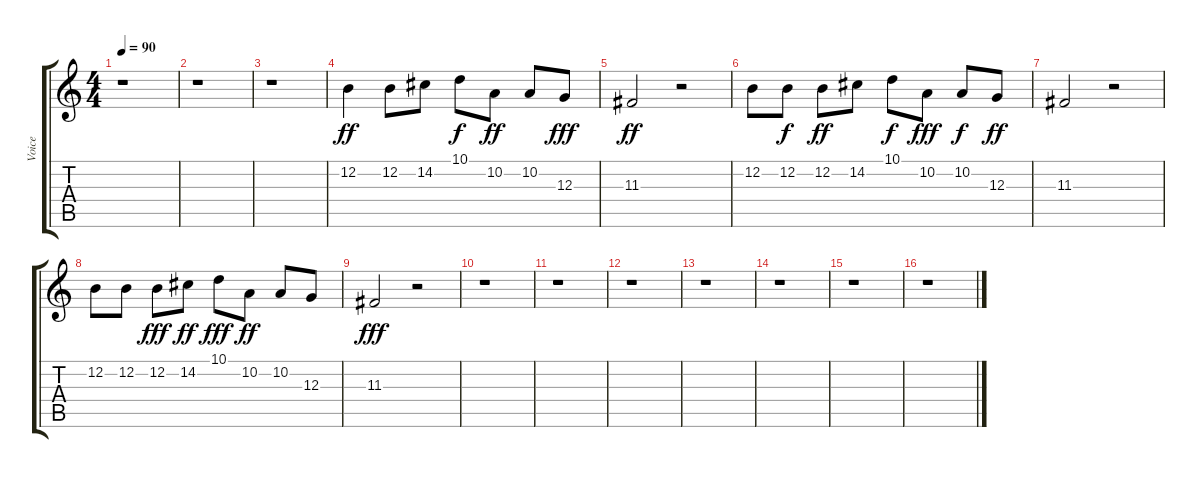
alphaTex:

\track ("Voice" "Voice") {instrument trombone}
\staff {score tabs}
\tuning (E4 B3 G3 D3 A2 E2) {hide}
\ts (4 4)
\tempo 90
\clef g2
\ks c
r.1{dy ff} |
r.1 |
r.1 |
12.2.4 12.2.8 14.2.8 10.1.8{dy f} 10.2.8{dy ff} 10.2.8 12.3.8{dy fff} |
11.3.2{dy ff} r.2 |
12.2.8 12.2.8{dy f} 12.2.8{dy ff} 14.2.8 10.1.8{dy f} 10.2.8{dy fff} 10.2.8{dy f} 12.3.8{dy ff} |
11.3.2 r.2 |
12.2.8 12.2.8 12.2.8{dy fff} 14.2.8{dy ff} 10.1.8{dy fff} 10.2.8{dy ff} 10.2.8 12.3.8 |
11.3.2{dy fff} r.2 |
r.1 |
r.1 |
r.1 |
r.1 |
r.1 |
r.1 |
r.1
